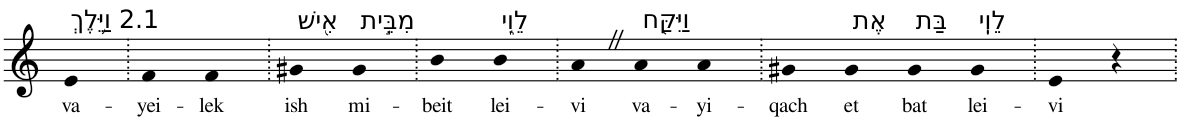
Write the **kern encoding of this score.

**kern	**text
*part1	*part1
*staff1	*staff1
*I"Piano	*
*I'Pno	*
*clefG2	*
*k[]	*
=1	=1
!LO:TX:a:t=2.1 וַיֵּ֥לֶךְ	!
!	!LO:LY:b
4e	va-
=2.	=2.
!	!LO:LY:b
4f	-yei-
!	!LO:LY:b
4f	-lek
=3.	=3.
!LO:TX:a:t=אִ֖ישׁ	!
!	!LO:LY:b
4g#X	ish
!LO:TX:a:t=מִבֵּ֣ית	!
!	!LO:LY:b
4g#	mi-
=4.	=4.
!	!LO:LY:b
4b	-beit
!LO:TX:a:t=לֵוִ֑י	!
!	!LO:LY:b
4b	lei-
=5.	=5.
!	!LO:LY:b
4aZ	-vi
!LO:TX:a:t=וַיִּקַּ֖ח	!
!	!LO:LY:b
4a	va-
!	!LO:LY:b
4a	-yi-
=6.	=6.
!	!LO:LY:b
4g#X	-qach
!LO:TX:a:t=אֶת	!
!	!LO:LY:b
4g#	et
!LO:TX:a:t=בַּת	!
!	!LO:LY:b
4g#	bat
!LO:TX:a:t=לֵוִֽי	!
!	!LO:LY:b
4g#	lei-
=7.	=7.
!	!LO:LY:b
4e	-vi
4r	.
=.	=.
*-	*-
